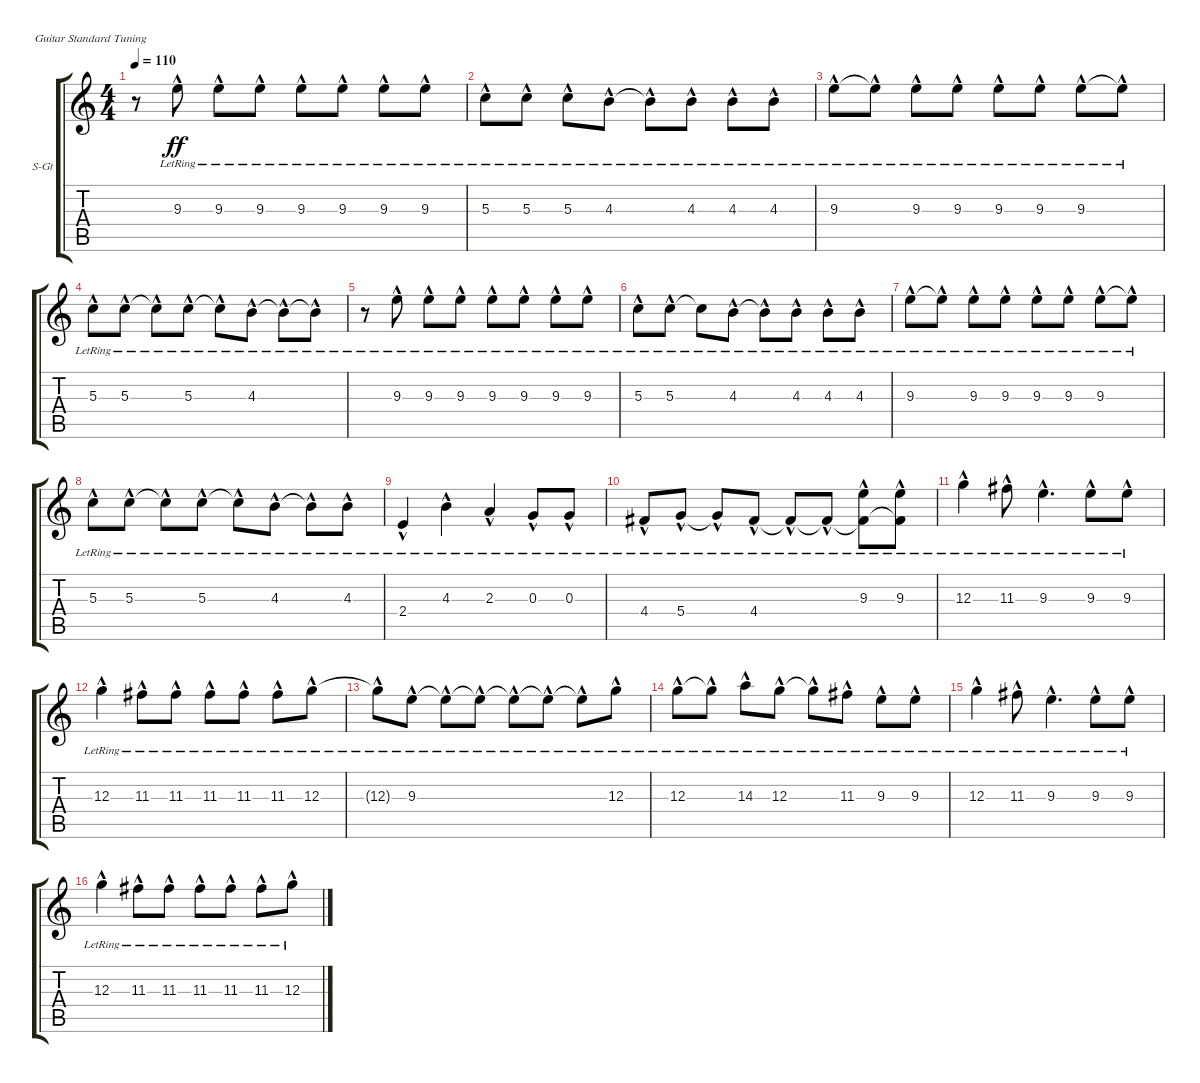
\defaultSystemsLayout 4
\bracketExtendMode groupsimilarinstruments
\firstSystemTrackNameOrientation horizontal
\otherSystemsTrackNameOrientation horizontal
\track ("Piano" "S-Gt") {instrument acousticguitarsteel}
\staff {score tabs}
\tuning (E4 B3 G3 D3 A2 E2)
\ts (4 4)
\tempo 110
\clef g2
\ks c
r.8{dy ff} 9.3{hac lr}.8 9.3{hac lr}.8 9.3{hac lr}.8 9.3{hac lr}.8 9.3{hac lr}.8 9.3{hac lr}.8 9.3{hac lr}.8 |
5.3{hac lr}.8 5.3{hac lr}.8 5.3{hac lr}.8 4.3{hac lr}.8 4.3{hac lr t}.8 4.3{hac lr}.8 4.3{hac lr}.8 4.3{hac lr}.8 |
9.3{hac lr}.8 9.3{hac lr t}.8 9.3{hac lr}.8 9.3{hac lr}.8 9.3{hac lr}.8 9.3{hac lr}.8 9.3{hac lr}.8 9.3{hac lr t}.8 |
5.3{hac lr}.8 5.3{hac lr}.8 5.3{hac lr t}.8 5.3{hac lr}.8 5.3{hac lr t}.8 4.3{hac lr}.8 4.3{hac lr t}.8 4.3{hac lr t}.8 |
r.8 9.3{hac lr}.8 9.3{hac lr}.8 9.3{hac lr}.8 9.3{hac lr}.8 9.3{hac lr}.8 9.3{hac lr}.8 9.3{hac lr}.8 |
5.3{hac lr}.8 5.3{hac lr}.8 5.3{lr t}.8 4.3{hac lr}.8 4.3{hac lr t}.8 4.3{hac lr}.8 4.3{hac lr}.8 4.3{hac lr}.8 |
9.3{hac lr}.8 9.3{hac lr t}.8 9.3{hac lr}.8 9.3{hac lr}.8 9.3{hac lr}.8 9.3{hac lr}.8 9.3{hac lr}.8 9.3{hac lr t}.8 |
5.3{hac lr}.8 5.3{hac lr}.8 5.3{hac lr t}.8 5.3{hac lr}.8 5.3{hac lr t}.8 4.3{hac lr}.8 4.3{hac lr t}.8 4.3{hac lr}.8 |
2.4{hac lr}.4 4.3{hac lr}.4 2.3{hac lr}.4 0.3{hac lr}.8 0.3{hac lr}.8 |
4.4{hac lr}.8 5.4{hac lr}.8 5.4{hac lr t}.8 4.4{hac lr}.8 4.4{hac lr t}.8 4.4{hac lr t}.8 (4.4{hac lr t} 9.3{hac lr}).8 (4.4{hac lr t} 9.3{hac lr}).8 |
12.3{hac lr}.4 11.3{hac lr}.8 9.3{hac lr}.4{d} 9.3{hac lr}.8 9.3{hac lr}.8 |
12.3{hac lr}.4 11.3{hac lr}.8 11.3{hac lr}.8 11.3{hac lr}.8 11.3{hac lr}.8 11.3{hac lr}.8 12.3{hac lr}.8 |
12.3{hac lr t}.8 9.3{hac lr}.8 9.3{hac lr t}.8 9.3{hac lr t}.8 9.3{hac lr t}.8 9.3{hac lr t}.8 9.3{hac lr t}.8 12.3{hac lr}.8 |
12.3{hac lr}.8 12.3{hac lr t}.8 14.3{hac lr}.8 12.3{hac lr}.8 12.3{hac lr t}.8 11.3{hac lr}.8 9.3{hac lr}.8 9.3{hac lr}.8 |
12.3{hac lr}.4 11.3{hac lr}.8 9.3{hac lr}.4{d} 9.3{hac lr}.8 9.3{hac lr}.8 |
12.3{hac lr}.4 11.3{hac lr}.8 11.3{hac lr}.8 11.3{hac lr}.8 11.3{hac lr}.8 11.3{hac lr}.8 12.3{hac lr}.8
